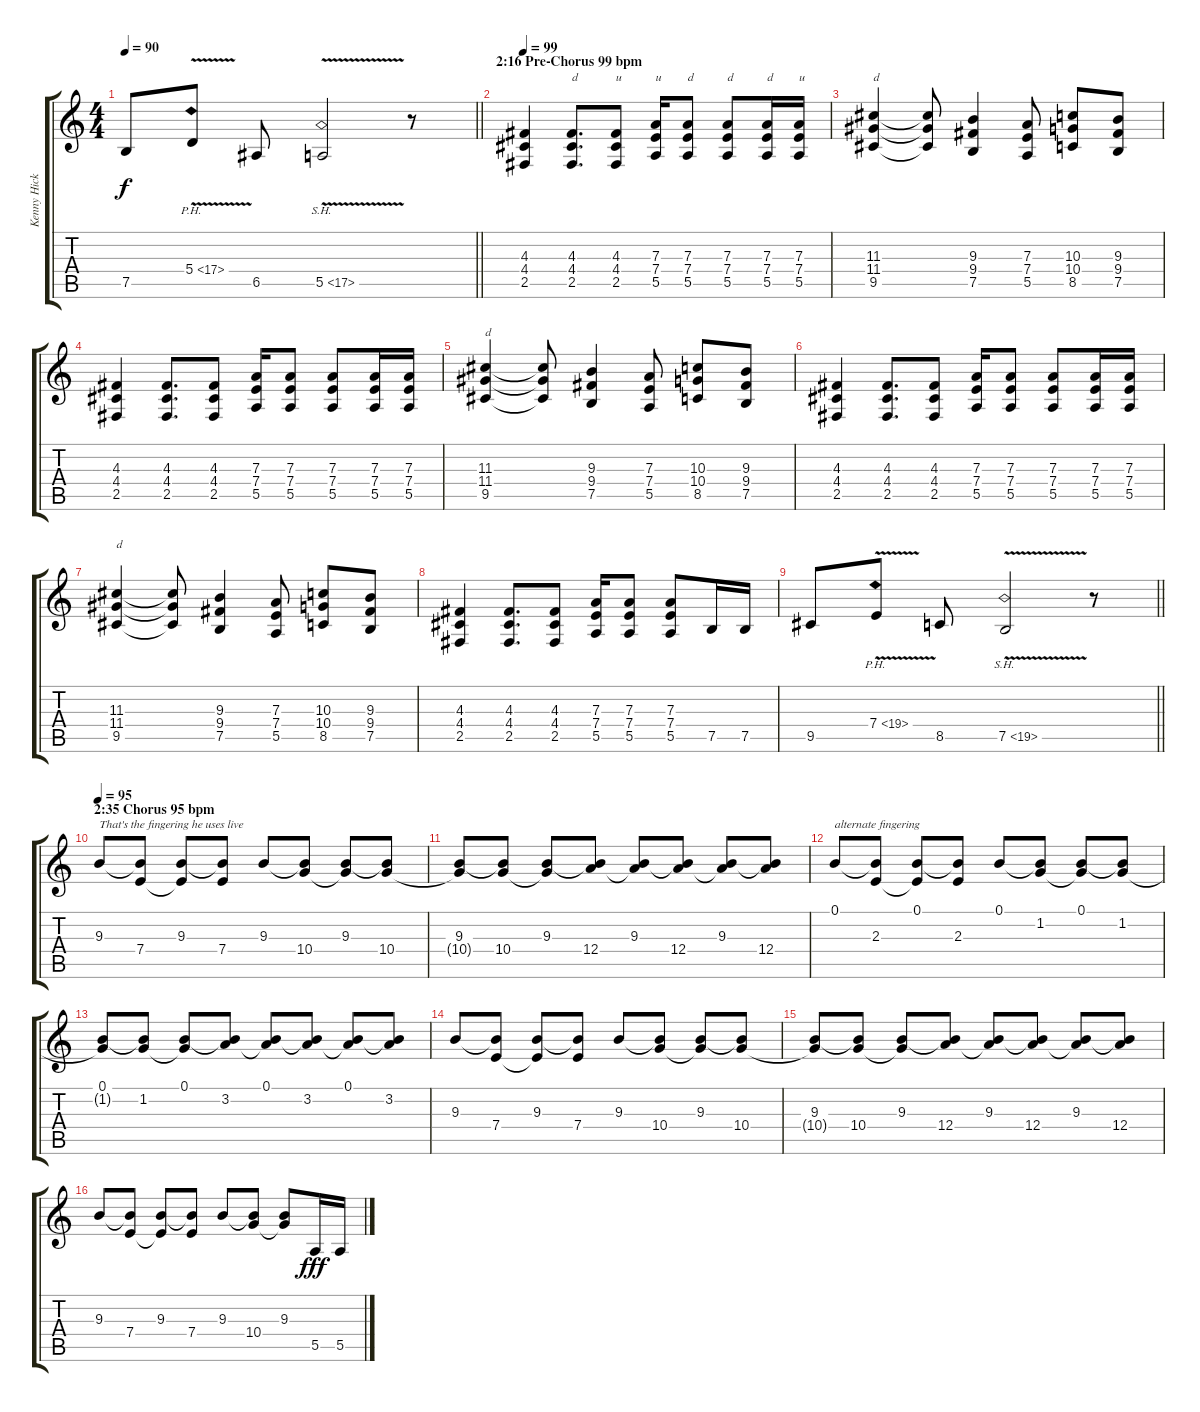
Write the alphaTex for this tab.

\track ("Kenny Hickey (Guitar)" "Kenny Hick") {instrument overdrivenguitar}
\staff {score tabs}
\tuning (B3 Gb3 D3 A2 E2 B1) {hide}
\ts (4 4)
\tempo 90
\clef g2
\barLineRight lightlight
\ks c
7.5.8{dy f} 5.4{ph 12 v}.8 6.5.8 5.5{sh 12 v}.2 r.8 |
\section ("" "2:16 Pre-Chorus 99 bpm")
\tempo 99
(4.3 4.4 2.5).4 (4.3 4.4 2.5).8{d txt "d"} (4.3 4.4 2.5).8{txt "u"} (7.3 7.4 5.5).16{txt "u"} (7.3 7.4 5.5).8{txt "d"} (7.3 7.4 5.5).8{txt "d"} (7.3 7.4 5.5).16{txt "d"} (7.3 7.4 5.5).16{txt "u"} |
(11.3 11.4 9.5).4{txt "d"} (11.3{t} 11.4{t} 9.5{t}).8 (9.3 9.4 7.5).4 (7.3 7.4 5.5).8 (10.3 10.4 8.5).8 (9.3 9.4 7.5).8 |
(4.3 4.4 2.5).4 (4.3 4.4 2.5).8{d} (4.3 4.4 2.5).8 (7.3 7.4 5.5).16 (7.3 7.4 5.5).8 (7.3 7.4 5.5).8 (7.3 7.4 5.5).16 (7.3 7.4 5.5).16 |
(11.3 11.4 9.5).4{txt "d"} (11.3{t} 11.4{t} 9.5{t}).8 (9.3 9.4 7.5).4 (7.3 7.4 5.5).8 (10.3 10.4 8.5).8 (9.3 9.4 7.5).8 |
(4.3 4.4 2.5).4 (4.3 4.4 2.5).8{d} (4.3 4.4 2.5).8 (7.3 7.4 5.5).16 (7.3 7.4 5.5).8 (7.3 7.4 5.5).8 (7.3 7.4 5.5).16 (7.3 7.4 5.5).16 |
(11.3 11.4 9.5).4{txt "d"} (11.3{t} 11.4{t} 9.5{t}).8 (9.3 9.4 7.5).4 (7.3 7.4 5.5).8 (10.3 10.4 8.5).8 (9.3 9.4 7.5).8 |
(4.3 4.4 2.5).4 (4.3 4.4 2.5).8{d} (4.3 4.4 2.5).8 (7.3 7.4 5.5).16 (7.3 7.4 5.5).8 (7.3 7.4 5.5).8 7.5.16 7.5.16 |
\barLineRight lightlight
9.5.8 7.4{ph 12 v}.8 8.5.8 7.5{sh 12 v}.2 r.8 |
\section ("" "2:35 Chorus 95 bpm")
\tempo 95
9.3.8{txt "That's the fingering he uses live"} (9.3{t} 7.4).8 (9.3 7.4{t}).8 (9.3{t} 7.4).8 9.3.8 (9.3{t} 10.4).8 (9.3 10.4{t}).8 (9.3{t} 10.4).8 |
(9.3 10.4{t}).8 (9.3{t} 10.4).8 (9.3 10.4{t}).8 (9.3{t} 12.4).8 (9.3 12.4{t}).8 (9.3{t} 12.4).8 (9.3 12.4{t}).8 (9.3{t} 12.4).8 |
0.1.8{txt "alternate fingering"} (0.1{t} 2.3).8 (0.1 2.3{t}).8 (0.1{t} 2.3).8 0.1.8 (0.1{t} 1.2).8 (0.1 1.2{t}).8 (0.1{t} 1.2).8 |
(0.1 1.2{t}).8 (0.1{t} 1.2).8 (0.1 1.2{t}).8 (0.1{t} 3.2).8 (0.1 3.2{t}).8 (0.1{t} 3.2).8 (0.1 3.2{t}).8 (0.1{t} 3.2).8 |
9.3.8 (9.3{t} 7.4).8 (9.3 7.4{t}).8 (9.3{t} 7.4).8 9.3.8 (9.3{t} 10.4).8 (9.3 10.4{t}).8 (9.3{t} 10.4).8 |
(9.3 10.4{t}).8 (9.3{t} 10.4).8 (9.3 10.4{t}).8 (9.3{t} 12.4).8 (9.3 12.4{t}).8 (9.3{t} 12.4).8 (9.3 12.4{t}).8 (9.3{t} 12.4).8 |
9.3.8 (9.3{t} 7.4).8 (9.3 7.4{t}).8 (9.3{t} 7.4).8 9.3.8 (9.3{t} 10.4).8 (9.3 10.4{t}).8 5.5.16{dy fff} 5.5.16
